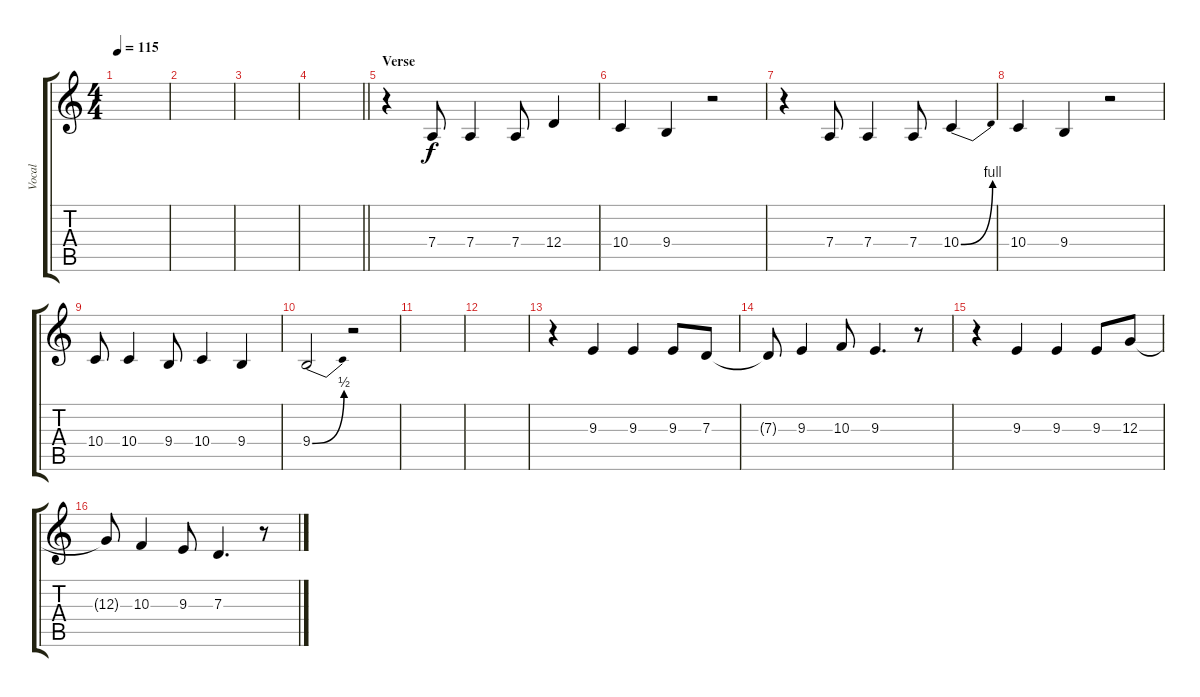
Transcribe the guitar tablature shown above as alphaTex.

\track ("Vocal" "Vocal") {instrument flute}
\staff {score tabs}
\tuning (E4 B3 G3 D3 A2 E2) {hide}
\ts (4 4)
\tempo 115
\clef g2
\ks c
|
|
|
\barLineRight lightlight
|
\section ("" "Verse")
r.4{instrument flute} 7.4.8 7.4.4 7.4.8 12.4.4 |
10.4.4 9.4.4 r.2 |
r.4 7.4.8 7.4.4 7.4.8 10.4{be (bend 0 0 60 4)}.4 |
10.4.4 9.4.4 r.2 |
10.4.8 10.4.4 9.4.8 10.4.4 9.4.4 |
9.4{be (bend 0 0 60 2)}.2 r.2 |
|
|
r.4{instrument clarinet} 9.3.4 9.3.4 9.3.8 7.3.8 |
7.3{t}.8 9.3.4 10.3.8 9.3.4{d} r.8 |
r.4 9.3.4 9.3.4 9.3.8 12.3.8 |
12.3{t}.8 10.3.4 9.3.8 7.3.4{d} r.8
